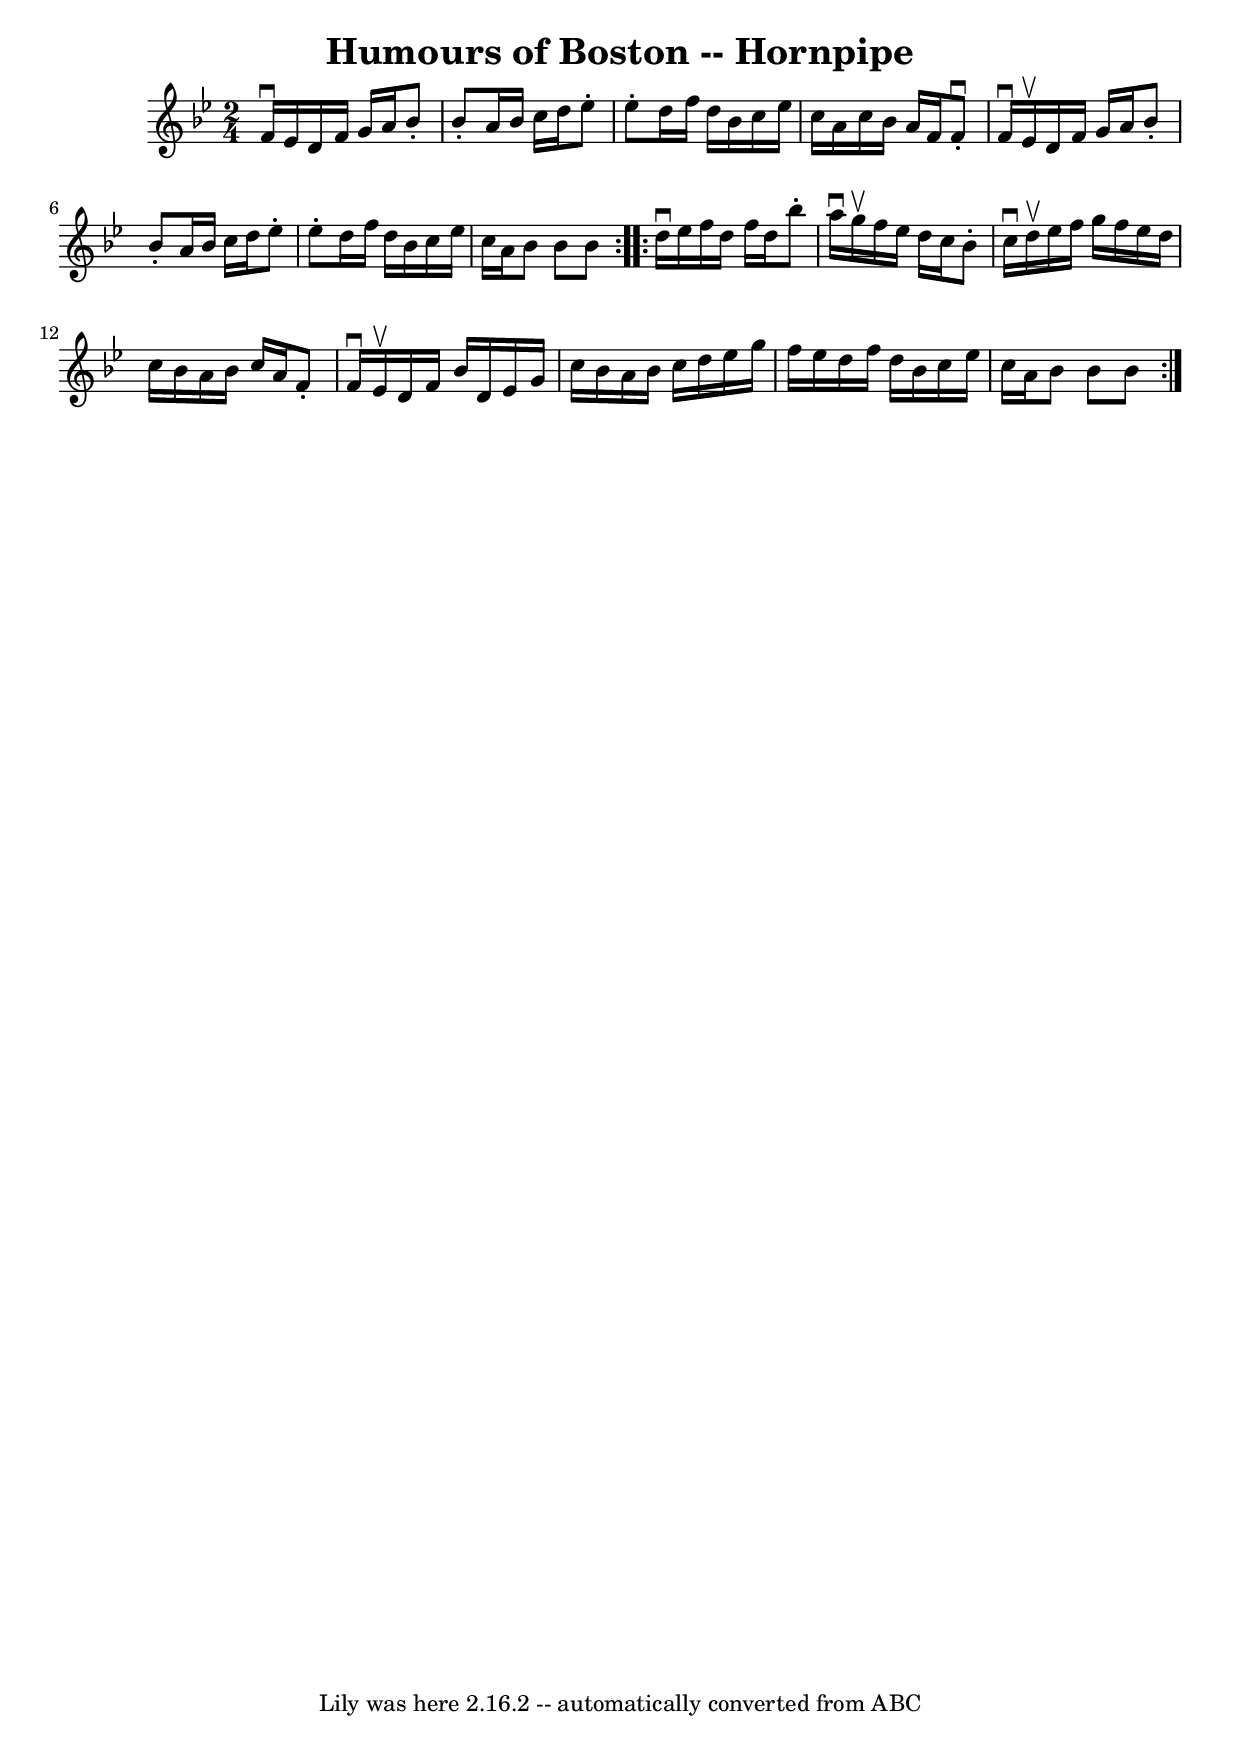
\version "2.7.40"
\include "Mammoth.ily"
\header {
	book = "Cole's 1000 Fiddle Tunes"
	crossRefNumber = "1"
	footnotes = ""
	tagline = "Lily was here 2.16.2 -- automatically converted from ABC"
	title = "Humours of Boston -- Hornpipe"
}
voicedefault =  {
\set Score.defaultBarType = "empty"

\repeat volta 2 {
\time 2/4 \key bes \major f'16^\downbow ees'16  |
 d'16 f'16    
g'16 a'16 bes'8 -. bes'8 -. |
 a'16 bes'16 c''16 d''16 
 ees''8 -. ees''8 -. |
 d''16 f''16 d''16 bes'16 c''16  
 ees''16 c''16 a'16  |
 c''16 bes'16 a'16 f'16 f'8 
-.^\downbow f'16^\downbow ees'16^\upbow |
 d'16 f'16 g'16 
 a'16 bes'8 -. bes'8 -. |
 a'16 bes'16 c''16 d''16    
ees''8 -. ees''8 -. |
 d''16 f''16 d''16 bes'16 c''16    
ees''16 c''16 a'16  |
 bes'8 bes'8 bes'8  }     
\repeat volta 2 { d''16^\downbow ees''16  |
 f''16 d''16    
f''16 d''16 bes''8 -. a''16^\downbow g''16^\upbow |
 f''16  
 ees''16 d''16 c''16 bes'8 -. c''16^\downbow d''16^\upbow 
|
 ees''16 f''16 g''16 f''16 ees''16 d''16 c''16    
bes'16  |
 a'16 bes'16 c''16 a'16 f'8 -. f'16^\downbow   
ees'16^\upbow |
 d'16 f'16 bes'16 d'16 ees'16 g'16    
c''16 bes'16  |
 a'16 bes'16 c''16 d''16 ees''16    
g''16 f''16 ees''16  |
 d''16 f''16 d''16 bes'16    
c''16 ees''16 c''16 a'16  |
 bes'8 bes'8 bes'8  }   
}

\score{
    <<

	\context Staff="default"
	{
	    \voicedefault 
	}

    >>
	\layout {
	}
	\midi {}
}
